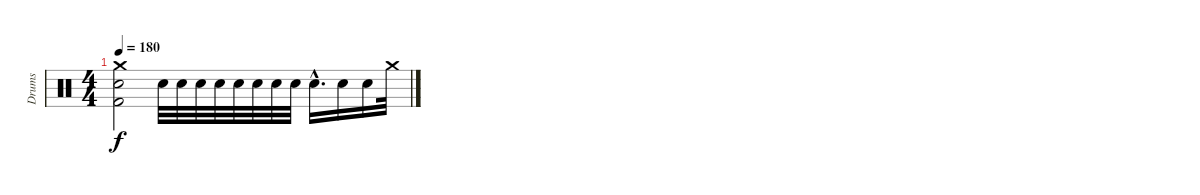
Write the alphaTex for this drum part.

\track ("Drums" "Drums") {instrument percussion}
\staff {score}
\articulation defaults
\ts (4 4)
\tempo 180
\clef neutral
\ks c
("Crash medium (hit)" "Electric Snare (hit)" "Kick (hit) 2").2{dy f} "Electric Snare (hit)".32 "Electric Snare (hit)".32 "Electric Snare (hit)".32 "Electric Snare (hit)".32 "Electric Snare (hit)".32 "Electric Snare (hit)".32 "Electric Snare (hit)".32 "Electric Snare (hit)".32 "Electric Snare (hit)"{hac}.16{d} "Electric Snare (hit)".16 "Electric Snare (hit)".16 "Crash medium (hit)".32
